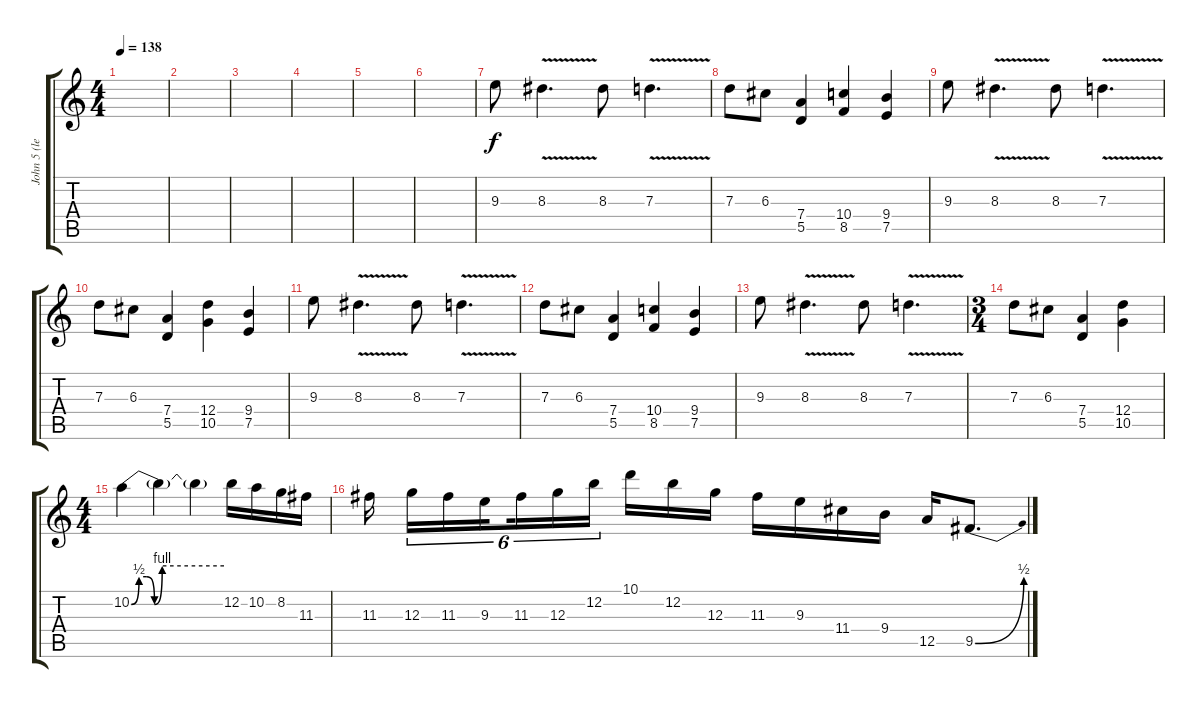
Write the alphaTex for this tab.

\track ("John 5 (lead 2)" "John 5 (le") {instrument distortionguitar}
\staff {score tabs}
\tuning (E4 B3 G3 D3 A2 E2) {hide}
\ts (4 4)
\tempo 138
\clef g2
\ks c
|
|
|
|
|
|
9.3.8 8.3{v}.4{d} 8.3.8 7.3{v}.4{d} |
7.3.8 6.3.8 (7.4 5.5).4 (10.4 8.5).4 (9.4 7.5).4 |
9.3.8 8.3{v}.4{d} 8.3.8 7.3{v}.4{d} |
7.3.8 6.3.8 (7.4 5.5).4 (12.4 10.5).4 (9.4 7.5).4 |
9.3.8 8.3{v}.4{d} 8.3.8 7.3{v}.4{d} |
7.3.8 6.3.8 (7.4 5.5).4 (10.4 8.5).4 (9.4 7.5).4 |
9.3.8 8.3{v}.4{d} 8.3.8 7.3{v}.4{d} |
\ts (3 4)
7.3.8 6.3.8 (7.4 5.5).4 (12.4 10.5).4 |
\ts (4 4)
10.2{be (custom 0 0 5 2 10 2 15 0 20 4 60 4)}.4{instrument electricguitarjazz} 10.2{t}.4 10.2{t}.4 12.2.16 10.2.16 8.2.16 11.3.16 |
11.3.16{beam splitsecondary} 12.3.16{tu (6 4)} 11.3.16{tu (6 4)} 9.3.16{tu (6 4) beam splitsecondary} 11.3.16{tu (6 4)} 12.3.16{tu (6 4)} 12.2.16{tu (6 4) beam splitsecondary} 10.1.16 12.2.16 12.3.16 11.3.16 9.3.16 11.4.16 9.4.16 12.5.16 9.5{be (bend 0 0 60 2)}.8{d}
